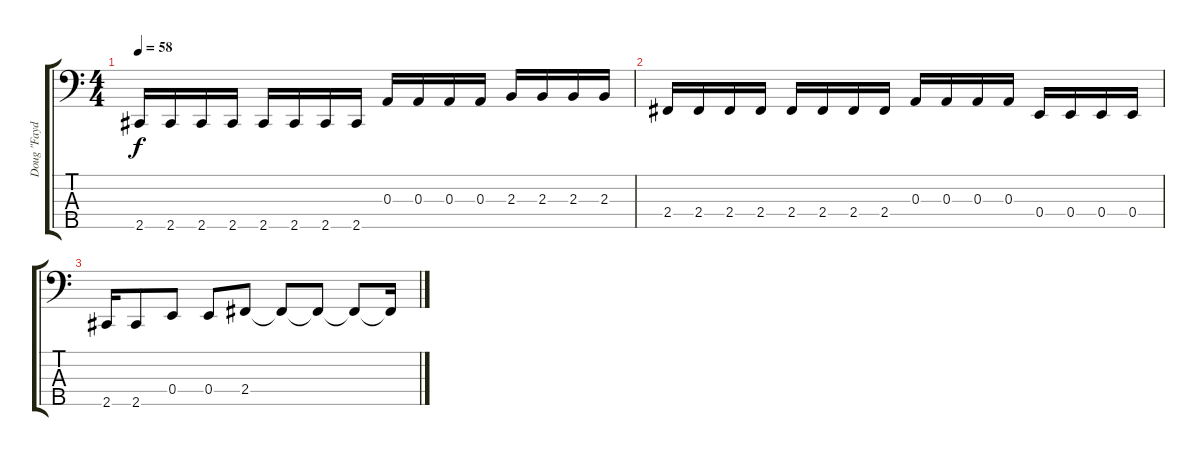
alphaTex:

\track ("Doug \"Faydoe\" Miller " "Doug \"Fayd") {instrument electricbassfinger}
\staff {score tabs}
\tuning (G2 D2 A1 E1 B0) {hide}
\ts (4 4)
\tempo 58
\clef f4
\ks c
2.5.16{dy f} 2.5.16 2.5.16 2.5.16 2.5.16 2.5.16 2.5.16 2.5.16 0.3.16 0.3.16 0.3.16 0.3.16 2.3.16 2.3.16 2.3.16 2.3.16 |
2.4.16 2.4.16 2.4.16 2.4.16 2.4.16 2.4.16 2.4.16 2.4.16 0.3.16 0.3.16 0.3.16 0.3.16 0.4.16 0.4.16 0.4.16 0.4.16 |
2.5.16 2.5.8 0.4.8 0.4.8 2.4.8 2.4{t}.8 2.4{t}.8 2.4{t}.8 2.4{t}.16
